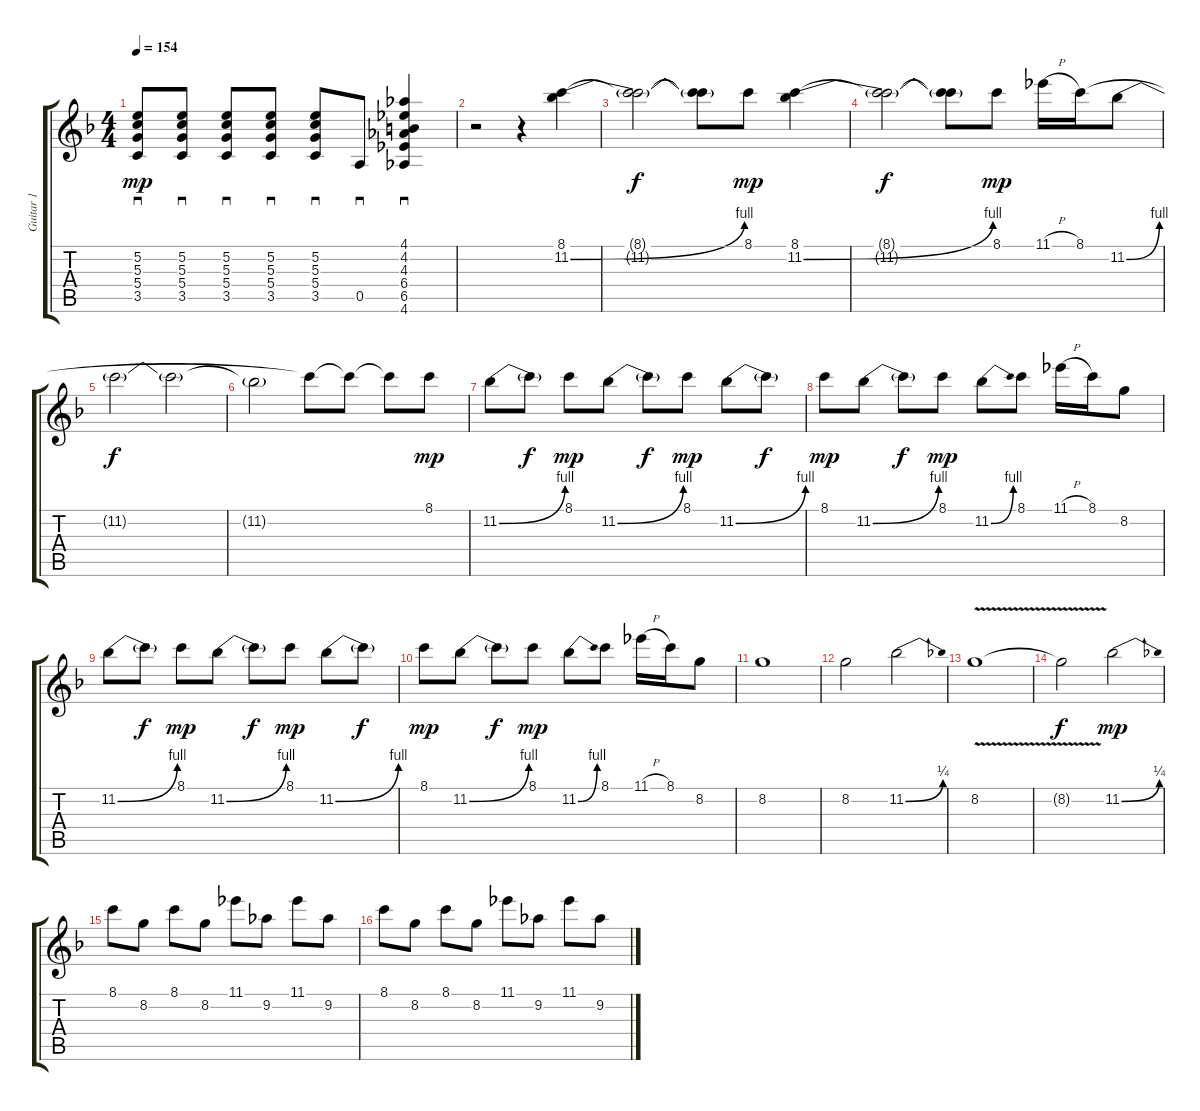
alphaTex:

\track ("Guitar 1" "Guitar 1") {instrument electricguitarclean}
\staff {score tabs}
\tuning (E4 B3 G3 D3 A2 E2) {hide}
\ts (4 4)
\tempo 154
\clef g2
\ks f
(5.2 5.3 5.4 3.5).8{sd dy mp} (5.2 5.3 5.4 3.5).8{sd} (5.2 5.3 5.4 3.5).8{sd} (5.2 5.3 5.4 3.5).8{sd} (5.2 5.3 5.4 3.5).8{sd} 0.5.8{sd} (4.1 4.2 4.3 6.4 6.5 4.6).4{sd} |
r.2 r.4 (8.1 11.2{be (bend 0 0 60 4)}).4 |
(8.1{t} 11.2{t}).2{dy f} (8.1{t} 11.2{t}).8 8.1.8{dy mp} (8.1 11.2{be (bend 0 0 60 4)}).4 |
(8.1{t} 11.2{t}).2{dy f} (8.1{t} 11.2{t}).8 8.1.8{dy mp} 11.1{h}.16 8.1.16 11.2{be (bend 0 0 60 4)}.8 |
11.2{t}.2{dy f} 11.2{t}.2 |
11.2{t}.2 8.1{t}.8 8.1{t}.8 8.1{t}.8 8.1.8{dy mp} |
11.2{be (bend 0 0 60 4)}.8 11.2{t}.8{dy f} 8.1.8{dy mp} 11.2{be (bend 0 0 60 4)}.8 11.2{t}.8{dy f} 8.1.8{dy mp} 11.2{be (bend 0 0 60 4)}.8 11.2{t}.8{dy f} |
8.1.8{dy mp} 11.2{be (bend 0 0 60 4)}.8 11.2{t}.8{dy f} 8.1.8{dy mp} 11.2{be (bend 0 0 60 4)}.8 8.1.8 11.1{h}.16 8.1.16 8.2.8 |
11.2{be (bend 0 0 60 4)}.8 11.2{t}.8{dy f} 8.1.8{dy mp} 11.2{be (bend 0 0 60 4)}.8 11.2{t}.8{dy f} 8.1.8{dy mp} 11.2{be (bend 0 0 60 4)}.8 11.2{t}.8{dy f} |
8.1.8{dy mp} 11.2{be (bend 0 0 60 4)}.8 11.2{t}.8{dy f} 8.1.8{dy mp} 11.2{be (bend 0 0 60 4)}.8 8.1.8 11.1{h}.16 8.1.16 8.2.8 |
8.2.1 |
8.2.2 11.2{be (bend 0 0 60 1)}.2 |
8.2{v}.1 |
8.2{t}.2{dy f} 11.2{be (bend 0 0 60 1)}.2{dy mp} |
8.1.8 8.2.8 8.1.8 8.2.8 11.1.8 9.2.8 11.1.8 9.2.8 |
8.1.8 8.2.8 8.1.8 8.2.8 11.1.8 9.2.8 11.1.8 9.2.8
